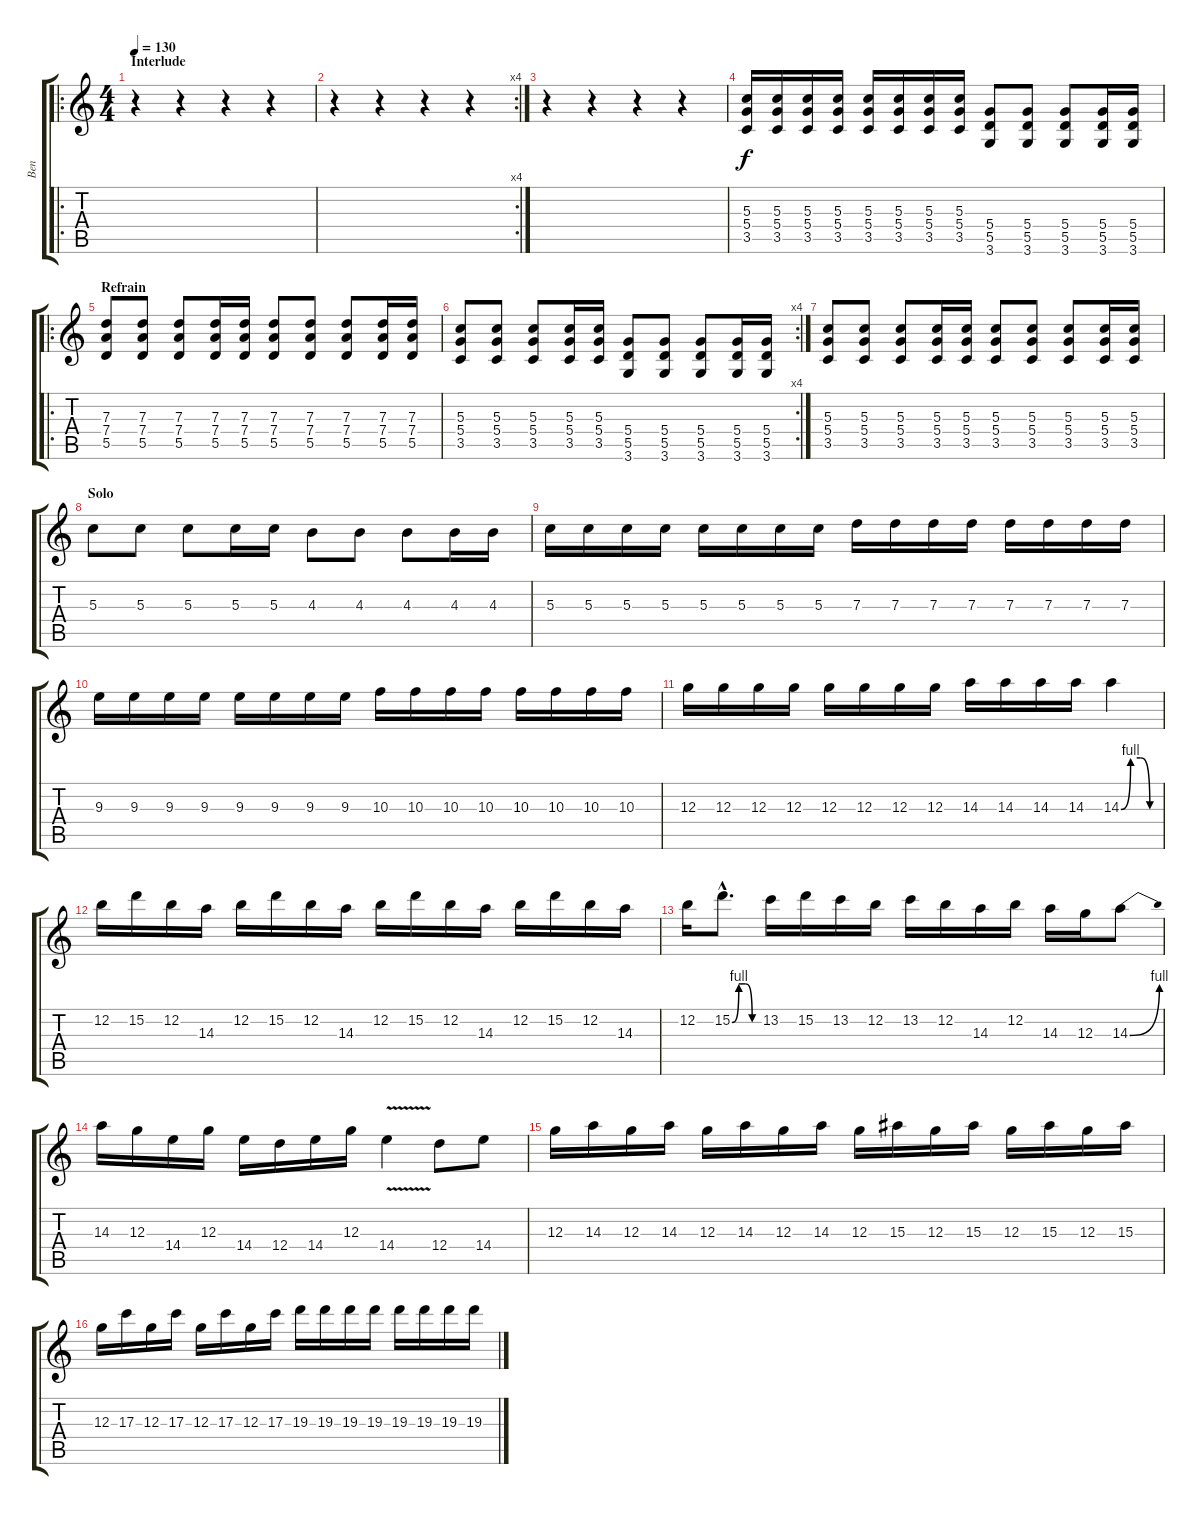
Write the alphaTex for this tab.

\track ("Ben" "Ben") {instrument distortionguitar}
\staff {score tabs}
\tuning (E4 B3 G3 D3 A2 E2) {hide}
\ro
\ts (4 4)
\section ("" "Interlude")
\tempo 130
\clef g2
\ks c
r.4{dy f} r.4 r.4 r.4 |
\rc 4
r.4 r.4 r.4 r.4 |
r.4 r.4 r.4 r.4 |
(5.3 5.4 3.5).16 (5.3 5.4 3.5).16 (5.3 5.4 3.5).16 (5.3 5.4 3.5).16 (5.3 5.4 3.5).16 (5.3 5.4 3.5).16 (5.3 5.4 3.5).16 (5.3 5.4 3.5).16 (5.4 5.5 3.6).8 (5.4 5.5 3.6).8 (5.4 5.5 3.6).8 (5.4 5.5 3.6).16 (5.4 5.5 3.6).16 |
\ro
\section ("" "Refrain")
(7.3 7.4 5.5).8 (7.3 7.4 5.5).8 (7.3 7.4 5.5).8 (7.3 7.4 5.5).16 (7.3 7.4 5.5).16 (7.3 7.4 5.5).8 (7.3 7.4 5.5).8 (7.3 7.4 5.5).8 (7.3 7.4 5.5).16 (7.3 7.4 5.5).16 |
\rc 4
(5.3 5.4 3.5).8 (5.3 5.4 3.5).8 (5.3 5.4 3.5).8 (5.3 5.4 3.5).16 (5.3 5.4 3.5).16 (5.4 5.5 3.6).8 (5.4 5.5 3.6).8 (5.4 5.5 3.6).8 (5.4 5.5 3.6).16 (5.4 5.5 3.6).16 |
(5.3 5.4 3.5).8 (5.3 5.4 3.5).8 (5.3 5.4 3.5).8 (5.3 5.4 3.5).16 (5.3 5.4 3.5).16 (5.3 5.4 3.5).8 (5.3 5.4 3.5).8 (5.3 5.4 3.5).8 (5.3 5.4 3.5).16 (5.3 5.4 3.5).16 |
\section ("" "Solo")
5.3.8 5.3.8 5.3.8 5.3.16 5.3.16 4.3.8 4.3.8 4.3.8 4.3.16 4.3.16 |
5.3.16 5.3.16 5.3.16 5.3.16 5.3.16 5.3.16 5.3.16 5.3.16 7.3.16 7.3.16 7.3.16 7.3.16 7.3.16 7.3.16 7.3.16 7.3.16 |
9.3.16 9.3.16 9.3.16 9.3.16 9.3.16 9.3.16 9.3.16 9.3.16 10.3.16 10.3.16 10.3.16 10.3.16 10.3.16 10.3.16 10.3.16 10.3.16 |
12.3.16 12.3.16 12.3.16 12.3.16 12.3.16 12.3.16 12.3.16 12.3.16 14.3.16 14.3.16 14.3.16 14.3.16 14.3{be (custom 0 0 15 4 30 4 45 0 60 0)}.4 |
12.2.16 15.2.16 12.2.16 14.3.16 12.2.16 15.2.16 12.2.16 14.3.16 12.2.16 15.2.16 12.2.16 14.3.16 12.2.16 15.2.16 12.2.16 14.3.16 |
12.2.16 15.2{be (custom 0 0 15 4 30 4 45 0 60 0) hac}.8{d} 13.2.16 15.2.16 13.2.16 12.2.16 13.2.16 12.2.16 14.3.16 12.2.16 14.3.16 12.3.16 14.3{be (bend 0 0 60 4)}.8 |
14.3.16 12.3.16 14.4.16 12.3.16 14.4.16 12.4.16 14.4.16 12.3.16 14.4{v}.4 12.4.8 14.4.8 |
12.3.16 14.3.16 12.3.16 14.3.16 12.3.16 14.3.16 12.3.16 14.3.16 12.3.16 15.3.16 12.3.16 15.3.16 12.3.16 15.3.16 12.3.16 15.3.16 |
12.3.16 17.3.16 12.3.16 17.3.16 12.3.16 17.3.16 12.3.16 17.3.16 19.3.16 19.3.16 19.3.16 19.3.16 19.3.16 19.3.16 19.3.16 19.3{ss}.16
